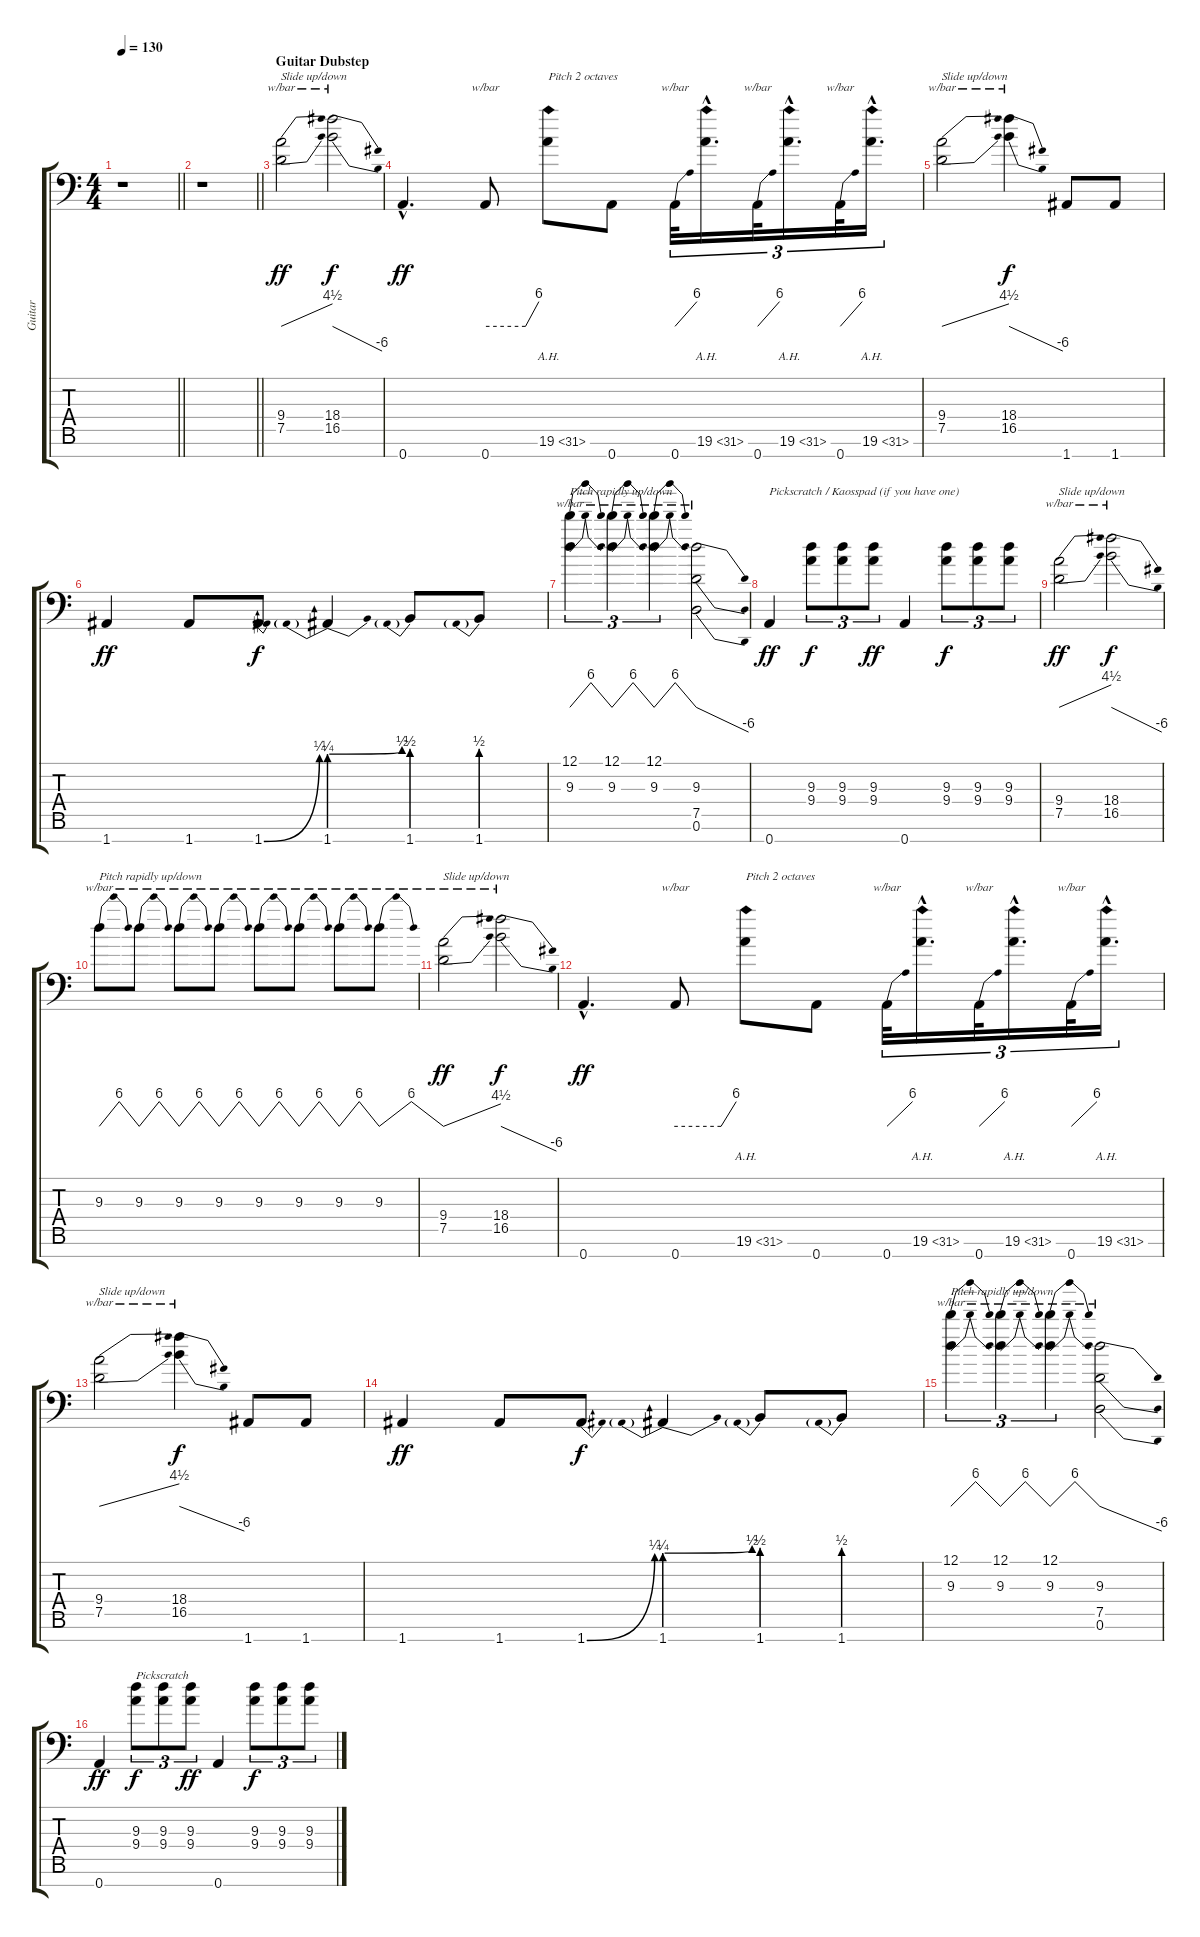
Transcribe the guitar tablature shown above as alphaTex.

\track ("Guitar" "Guitar") {instrument distortionguitar}
\staff {score tabs}
\tuning (D4 A3 F3 C3 G2 D2 A1) {hide}
\ts (4 4)
\tempo 130
\clef f4
\barLineRight lightlight
\ks c
r.1{dy ff} |
\barLineRight lightlight
r.1 |
\section ("" "Guitar Dubstep")
(9.4 7.5).2{tbe (dive default 0 0 60 18) txt "Slide up/down"} (18.4 16.5).2{tbe (dive default 0 0 60 -24) dy f} |
0.7{hac}.4{d dy ff instrument distortionguitar} 0.7.8{tbe (custom default 0 0 45 0 60 24)} 19.6{ah 12}.8{txt "Pitch 2 octaves"} 0.7.8 0.7.32{tu (3 2) tbe (dive default 0 0 60 24)} 19.6{ah 12 hac}.16{d tu (3 2)} 0.7.32{tu (3 2) tbe (dive default 0 0 60 24)} 19.6{ah 12 hac}.16{d tu (3 2)} 0.7.32{tu (3 2) tbe (dive default 0 0 60 24)} 19.6{ah 12 hac}.16{d tu (3 2)} |
(9.4 7.5).2{tbe (dive default 0 0 60 18) txt "Slide up/down"} (18.4 16.5).4{tbe (dive default 0 0 60 -24) dy f} 1.7.8 1.7.8 |
1.7.4{dy ff} 1.7.8 1.7{be (bend 0 0 60 1)}.8{dy f} 1.7{be (prebendbend 0 1 60 2)}.4 1.7{be (prebend 0 2 60 2)}.8 1.7{be (prebend 0 2 60 2)}.8 |
(12.1 9.3).4{tu (3 2) tbe (dip default 0 0 30 24 60 0) txt "Pitch rapidly up/down"} (12.1 9.3).4{tu (3 2) tbe (dip default 0 0 30 24 60 0)} (12.1 9.3).4{tu (3 2) tbe (dip default 0 0 30 24 60 0)} (9.3 7.5 0.6).2{tbe (dive default 0 0 60 -24)} |
0.7.4{txt "Pickscratch / Kaosspad (if you have one)" dy ff instrument distortionguitar} (9.3 9.4).8{tu (3 2) dy f instrument guitarharmonics} (9.3 9.4).8{tu (3 2)} (9.3 9.4).8{tu (3 2) dy ff} 0.7.4{instrument distortionguitar} (9.3 9.4).8{tu (3 2) dy f instrument guitarharmonics} (9.3 9.4).8{tu (3 2)} (9.3 9.4).8{tu (3 2)} |
(9.4 7.5).2{tbe (dive default 0 0 60 18) txt "Slide up/down" dy ff instrument distortionguitar} (18.4 16.5).2{tbe (dive default 0 0 60 -24) dy f} |
9.3.8{tbe (dip default 0 0 30 24 60 0) txt "Pitch rapidly up/down"} 9.3.8{tbe (dip default 0 0 30 24 60 0)} 9.3.8{tbe (dip default 0 0 30 24 60 0)} 9.3.8{tbe (dip default 0 0 30 24 60 0)} 9.3.8{tbe (dip default 0 0 30 24 60 0)} 9.3.8{tbe (dip default 0 0 30 24 60 0)} 9.3.8{tbe (dip default 0 0 30 24 60 0)} 9.3.8{tbe (dip default 0 0 30 24 60 0)} |
(9.4 7.5).2{tbe (dive default 0 0 60 18) txt "Slide up/down" dy ff} (18.4 16.5).2{tbe (dive default 0 0 60 -24) dy f} |
0.7{hac}.4{d dy ff instrument distortionguitar} 0.7.8{tbe (custom default 0 0 45 0 60 24)} 19.6{ah 12}.8{txt "Pitch 2 octaves"} 0.7.8 0.7.32{tu (3 2) tbe (dive default 0 0 60 24)} 19.6{ah 12 hac}.16{d tu (3 2)} 0.7.32{tu (3 2) tbe (dive default 0 0 60 24)} 19.6{ah 12 hac}.16{d tu (3 2)} 0.7.32{tu (3 2) tbe (dive default 0 0 60 24)} 19.6{ah 12 hac}.16{d tu (3 2)} |
(9.4 7.5).2{tbe (dive default 0 0 60 18) txt "Slide up/down"} (18.4 16.5).4{tbe (dive default 0 0 60 -24) dy f} 1.7.8 1.7.8 |
1.7.4{dy ff} 1.7.8 1.7{be (bend 0 0 60 1)}.8{dy f} 1.7{be (prebendbend 0 1 60 2)}.4 1.7{be (prebend 0 2 60 2)}.8 1.7{be (prebend 0 2 60 2)}.8 |
(12.1 9.3).4{tu (3 2) tbe (dip default 0 0 30 24 60 0) txt "Pitch rapidly up/down"} (12.1 9.3).4{tu (3 2) tbe (dip default 0 0 30 24 60 0)} (12.1 9.3).4{tu (3 2) tbe (dip default 0 0 30 24 60 0)} (9.3 7.5 0.6).2{tbe (dive default 0 0 60 -24)} |
0.7.4{dy ff instrument distortionguitar} (9.3 9.4).8{tu (3 2) txt "Pickscratch" dy f instrument guitarharmonics} (9.3 9.4).8{tu (3 2)} (9.3 9.4).8{tu (3 2) dy ff} 0.7.4{instrument distortionguitar} (9.3 9.4).8{tu (3 2) dy f instrument guitarharmonics} (9.3 9.4).8{tu (3 2)} (9.3 9.4).8{tu (3 2)}
